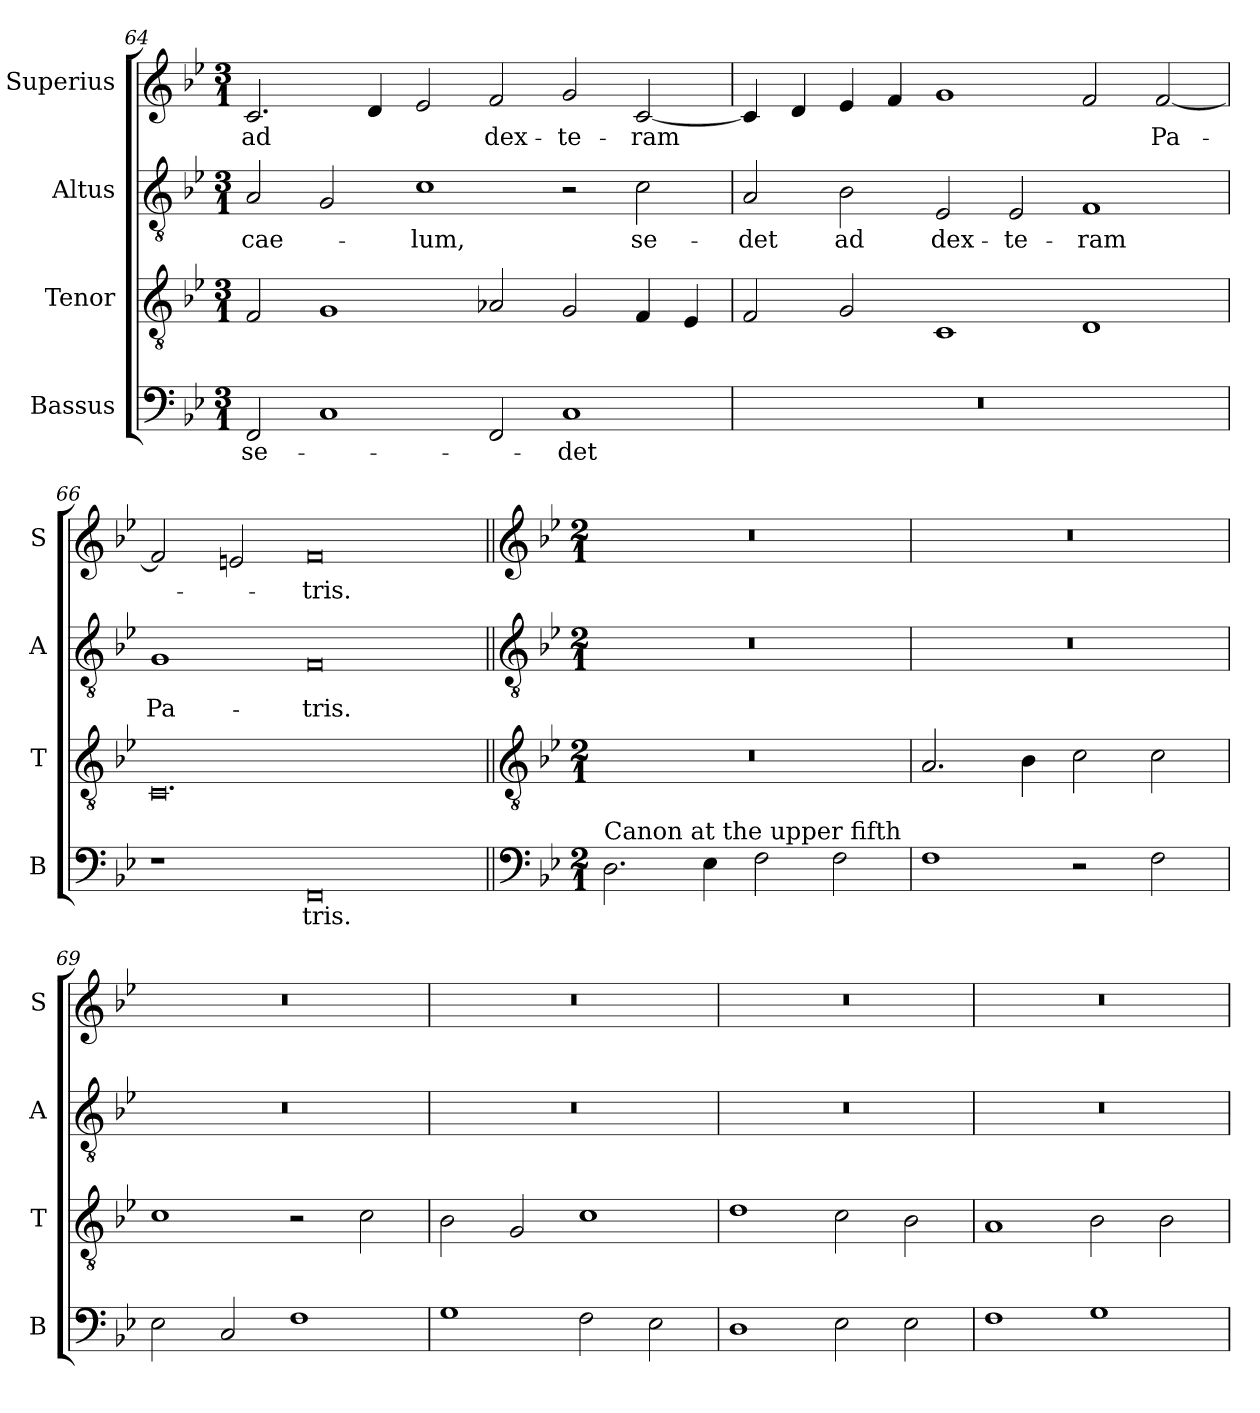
**kern	**text	**kern	**kern	**text	**kern	**text
*part4	*part4	*part3	*part2	*part2	*part1	*part1
*staff4	*staff4	*staff3	*staff2	*staff2	*staff1	*staff1
*I"Bassus	*	*I"Tenor	*I"Altus	*	*I"Superius	*
*I'B	*	*I'T	*I'A	*	*I'S	*
*clefF4	*	*clefGv2	*clefGv2	*	*clefG2	*
*k[b-e-]	*	*k[b-e-]	*k[b-e-]	*	*k[b-e-]	*
*M3/1	*	*M3/1	*M3/1	*	*M3/1	*
=64	=64	=64	=64	=64	=64	=64
2FF/	se-	2F/	2A/	cae-	2.c/	ad
1C	.	1G	2G/	.	.	.
.	.	.	.	.	4d/	.
.	.	.	1c	-lum,	2e-/	.
2FF/	.	2A-X/	.	.	2f/	dex-
1C	-det	2G/	2r	.	2g/	-te-
.	.	4F/	2c\	se-	[2c/	-ram
.	.	4E-/	.	.	.	.
=65	=65	=65	=65	=65	=65	=65
0.r	.	2F/	2A/	-det	4c/]	.
.	.	.	.	.	4d/	.
.	.	2G/	2B-\	ad	4e-/	.
.	.	.	.	.	4f/	.
.	.	1C	2E-/	dex-	1g	.
.	.	.	2E-/	-te-	.	.
.	.	1D	1F	-ram	2f/	.
.	.	.	.	.	[2f/	Pa-
=66	=66	=66	=66	=66	=66	=66
1r	.	0.C	1G	Pa-	2f/]	.
.	.	.	.	.	2en/	.
0FF	tris.	.	0F	-tris.	0f	-tris.
!!LO:LB:g=z
=67||	=67||	=67||	=67||	=67||	=67||	=67||
*clefF4	*	*clefGv2	*clefGv2	*	*clefG2	*
*k[b-e-]	*	*k[b-e-]	*k[b-e-]	*	*k[b-e-]	*
*M2/1	*	*M2/1	*M2/1	*	*M2/1	*
!LO:TX:a:t=Canon at the upper fifth	!	!	!	!	!	!
2.D\	.	0r	0r	.	0r	.
4E-\	.	.	.	.	.	.
2F\	.	.	.	.	.	.
2F\	.	.	.	.	.	.
=68	=68	=68	=68	=68	=68	=68
1F	.	2.A/	0r	.	0r	.
.	.	4B-\	.	.	.	.
2r	.	2c\	.	.	.	.
2F\	.	2c\	.	.	.	.
=69	=69	=69	=69	=69	=69	=69
2E-\	.	1c	0r	.	0r	.
2C/	.	.	.	.	.	.
1F	.	2r	.	.	.	.
.	.	2c\	.	.	.	.
=70	=70	=70	=70	=70	=70	=70
1G	.	2B-\	0r	.	0r	.
.	.	2G/	.	.	.	.
2F\	.	1c	.	.	.	.
2E-\	.	.	.	.	.	.
=71	=71	=71	=71	=71	=71	=71
1D	.	1d	0r	.	0r	.
2E-\	.	2c\	.	.	.	.
2E-\	.	2B-\	.	.	.	.
=72	=72	=72	=72	=72	=72	=72
1F	.	1A	0r	.	0r	.
1G	.	2B-\	.	.	.	.
.	.	2B-\	.	.	.	.
=	=	=	=	=	=	=
*-	*-	*-	*-	*-	*-	*-
